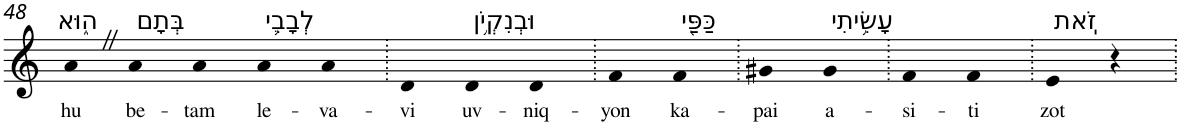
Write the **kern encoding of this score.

**kern	**text
*part1	*part1
*staff1	*staff1
*I"Piano	*
*I'Pno	*
!!LO:PB:g=z
*clefG2	*
*k[]	*
=48	=48
!LO:TX:a:t=ה֑וּא	!
!	!LO:LY:b
4aZ	hu
!LO:TX:a:t=בְּתָם	!
!	!LO:LY:b
4a	be-
!	!LO:LY:b
4a	-tam
!LO:TX:a:t=לְבָבִ֛י	!
!	!LO:LY:b
4a	le-
!	!LO:LY:b
4a	-va-
=49.	=49.
!	!LO:LY:b
4d	-vi
!LO:TX:a:t=וּבְנִקְיֹ֥ן	!
!	!LO:LY:b
4d	uv-
!	!LO:LY:b
4d	-niq-
=50.	=50.
!	!LO:LY:b
4f	-yon
!LO:TX:a:t=כַּפַּ֖י	!
!	!LO:LY:b
4f	ka-
=51.	=51.
!	!LO:LY:b
4g#X	-pai
!LO:TX:a:t=עָשִׂ֥יתִי	!
!	!LO:LY:b
4g#	a-
=52.	=52.
!	!LO:LY:b
4f	-si-
!	!LO:LY:b
4f	-ti
=53.	=53.
!LO:TX:a:t=זֹֽאת	!
!	!LO:LY:b
4e	zot
4r	.
=.	=.
*-	*-
